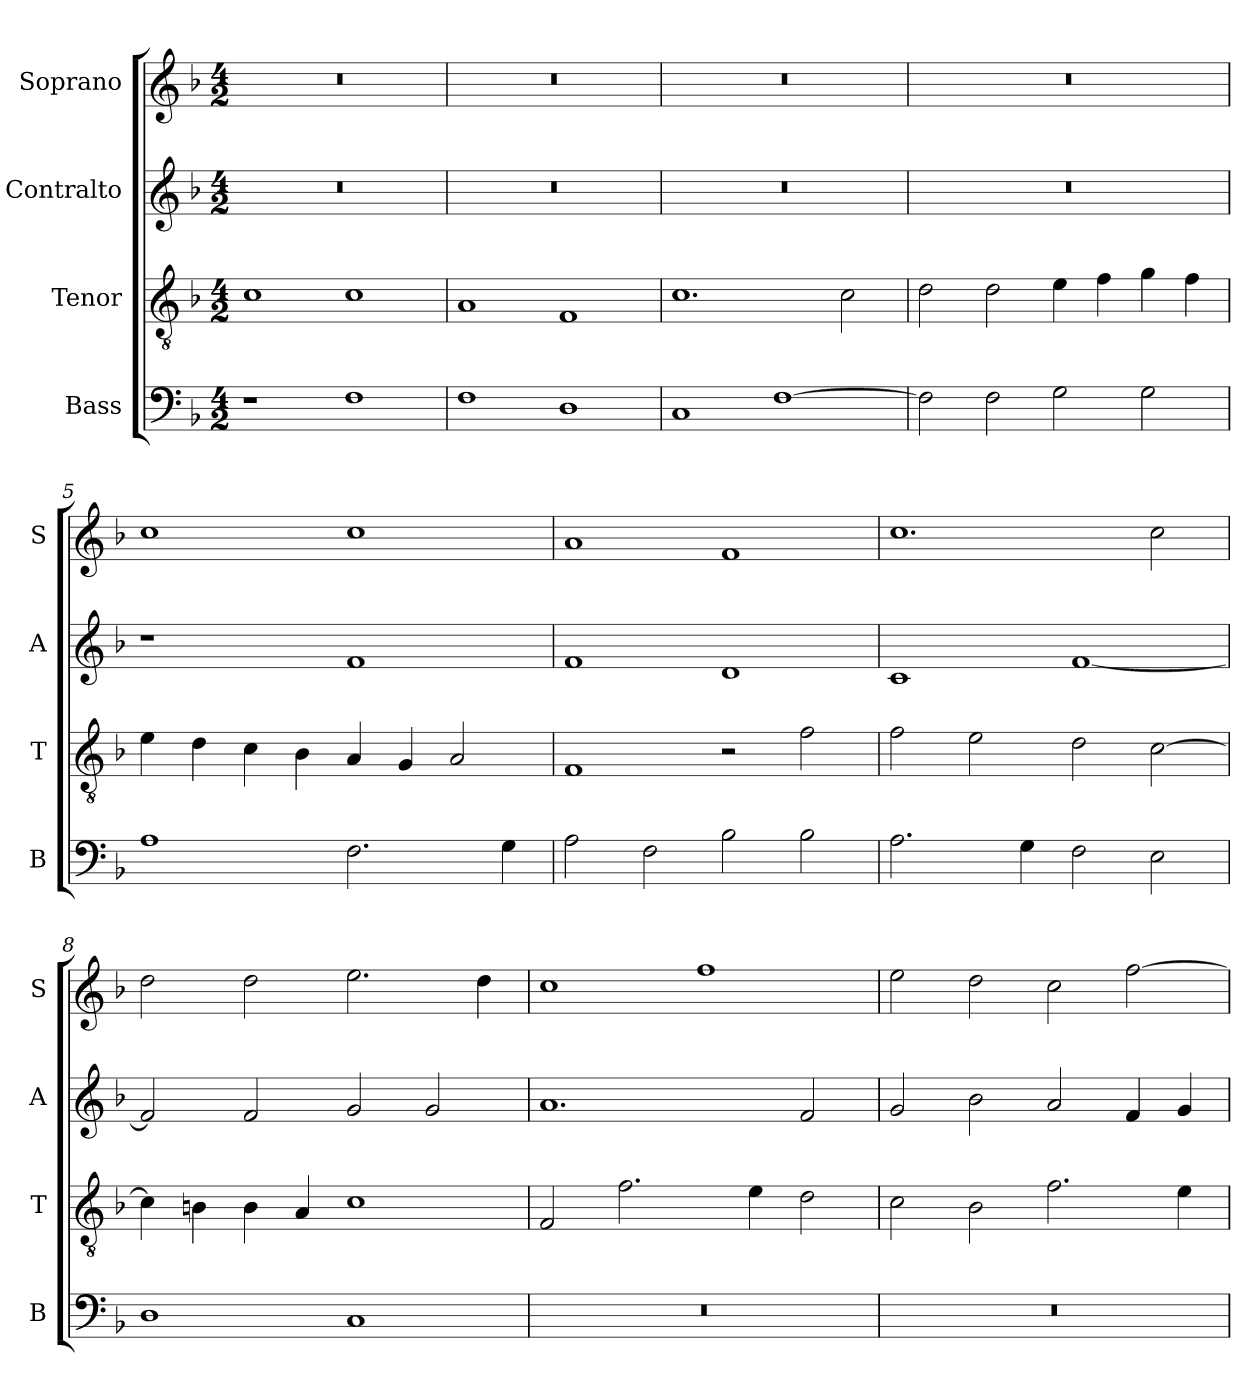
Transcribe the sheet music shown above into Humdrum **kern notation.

**kern	**kern	**kern	**kern
*part4	*part3	*part2	*part1
*staff4	*staff3	*staff2	*staff1
*I"Bass	*I"Tenor	*I"Contralto	*I"Soprano
*I'B	*I'T	*I'A	*I'S
*clefF4	*clefGv2	*clefG2	*clefG2
*k[b-]	*k[b-]	*k[b-]	*k[b-]
*F:ion	*F:ion	*F:ion	*F:ion
*M4/2	*M4/2	*M4/2	*M4/2
=1	=1	=1	=1
1r	1c	0r	0r
1F	1c	.	.
=2	=2	=2	=2
1F	1A	0r	0r
1D	1F	.	.
=3	=3	=3	=3
1C	1.c	0r	0r
[1F	.	.	.
.	2c	.	.
=4	=4	=4	=4
2F]	2d	0r	0r
2F	2d	.	.
2G	4e	.	.
.	4f	.	.
2G	4g	.	.
.	4f	.	.
=5	=5	=5	=5
1A	4e	1r	1cc
.	4d	.	.
.	4c	.	.
.	4B-	.	.
2.F	4A	1f	1cc
.	4G	.	.
.	2A	.	.
4G	.	.	.
=6	=6	=6	=6
2A	1F	1f	1a
2F	.	.	.
2B-	2r	1d	1f
2B-	2f	.	.
=7	=7	=7	=7
2.A	2f	1c	1.cc
.	2e	.	.
4G	.	.	.
2F	2d	[1f	.
2E	[2c	.	2cc
=8	=8	=8	=8
1D	4c]	2f]	2dd
.	4Bn	.	.
.	4B	2f	2dd
.	4A	.	.
1C	1c	2g	2.ee
.	.	2g	.
.	.	.	4dd
=9	=9	=9	=9
0r	2F	1.a	1cc
.	2.f	.	.
.	.	.	1ff
.	4e	.	.
.	2d	2f	.
=10	=10	=10	=10
0r	2c	2g	2ee
.	2B-	2b-	2dd
.	2.f	2a	2cc
.	.	4f	[2ff
.	4e	4g	.
=	=	=	=
*-	*-	*-	*-
